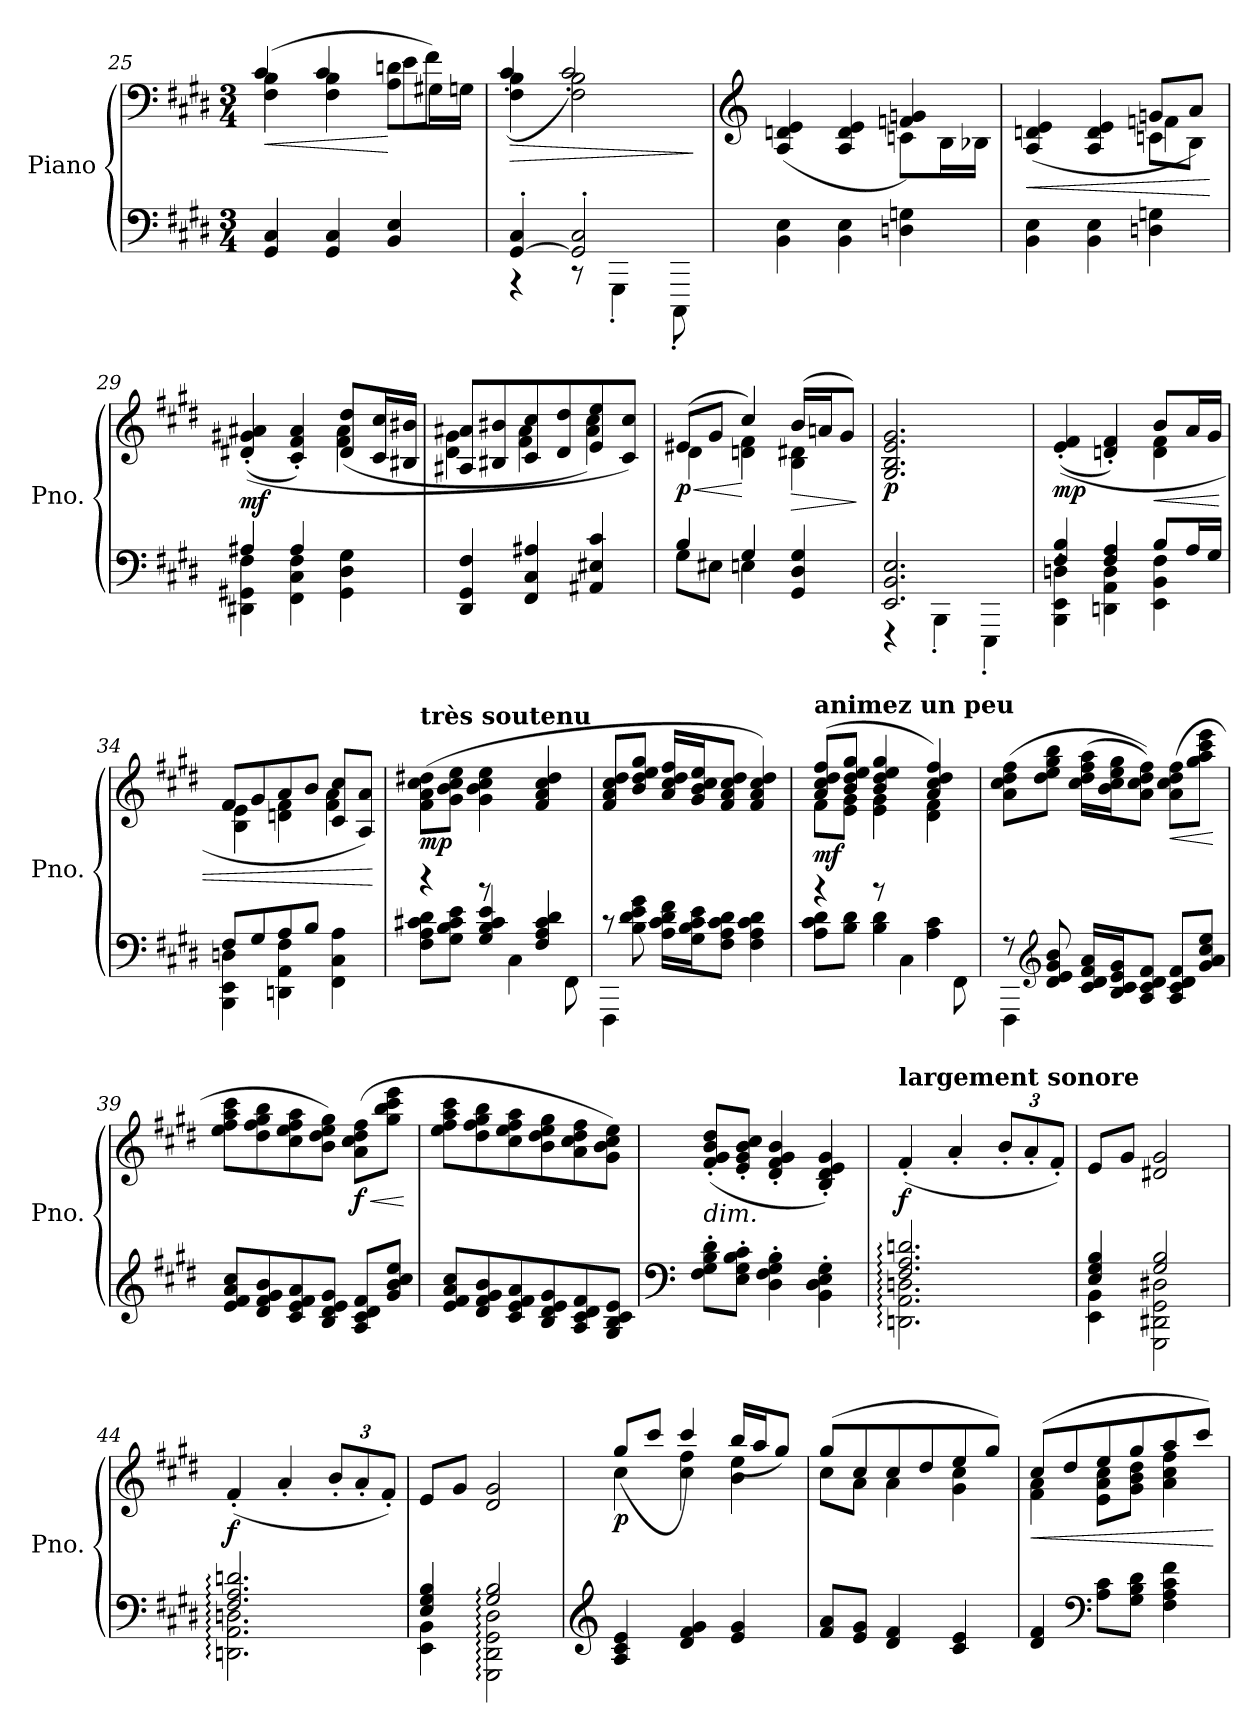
**kern	**kern	**dynam
*part1	*part1	*part1
*staff2	*staff1	*staff1/2
*I"Piano	*	*
*I'Pno.	*	*
!!LO:LB:g=z
*clefF4	*clefF4	*
*k[f#c#g#d#]	*k[f#c#g#d#]	*
*M3/4	*M3/4	*
=25	=25	=25
!	!	!LO:HP:b
*	*^	*
4GG#/ 4C#/	4F#\ 4B\	(<4c#/	<
4GG#/ 4C#/	4F#\ 4B\	4c#/	.
4BB/ 4E/	8A\ 8dn\L	8e\L	[
.	16G#X\L	8f#\J)	.
.	16Gn\JJ	.	.
=26	=26	=26	=26
*^	*	*	*
!	!	!	!	!LO:HP:b
[4GG#/'< 4C#/'<	4r	4F#\ 4B\	(<4c#'/	>
2GG#/]'< 2C#/'<	8r	2F#\ 2B\	2c#'/)	.
.	4GGG#'\	.	.	.
.	8CCC#'\	.	.	.
*v	*v	*	*	*
*	*v	*v	*
.	.	]
=27	=27	=27
*	*clefG2	*
*	*^	*
4BB\ 4E\	(>4A/ 4dn/ 4e/	2ryy	.
4BB\ 4E\	4A/ 4d/ 4e/	.	.
4Dn\ 4Gn\	4fn/ 4gn/)	8cn\L	.
.	.	16B\L	.
.	.	16B-X\JJ	.
=28	=28	=28	=28
!	!	!	!LO:HP:b
*	*	*^	*
4BB\ 4E\	(>4A/ 4dn/ 4e/	2ryy	2ryy	<
4BB\ 4E\	4A/ 4d/ 4e/	.	.	.
4Dn\ 4Gn\	8gn/L	8cn\L	4fn\	.
.	8a/J)	8B\J	.	.
*	*v	*v	*v	*
.	.	[
!!LO:LB:g=z
=29	=29	=29
*^	*^	*
!	!	!	!	!LO:DY:b
4DD#X\ 4GG#X\ 4F#\	4A#X/	(>(>4d#X/'> 4g#X/'> 4a#X/'>	2ryy	mf
4FF#\ 4C#\ 4F#\	4A#/	4c#/'> 4f#/'> 4a#/'>)	.	.
4GG#\ 4D#\ 4G#\	4ryy	8d#/ 8dd#/L	(<4f#\ 4a#\	.
.	.	16c#/ 16cc#/L	.	.
.	.	16B#X/ 16b#X/JJ	.	.
*v	*v	*	*	*
=30	=30	=30	=30
4DD#/ 4GG#/ 4F#/	8A#X/ 8a#X/L	4d#\ 4g#\	.
.	8B#X/ 8b#X/	.	.
4FF#/ 4C#/ 4A#X/	8c#/ 8cc#/	4f#\ 4a#\	.
.	8d#/ 8dd#/	.	.
4AA#X/ 4E#X/ 4c#/	8e/ 8ee/	4a#\ 4cc#\)	.
.	8c#/ 8cc#/J)	.	.
=31	=31	=31	=31
*^	*	*	*
!	!	!	!	!LO:HP:b
!	!	!	!	!LO:DY:n=1:b
8G#\L	4B/	(>8e#X/L	4d#\	< p
8E#X\J	.	8g#/J	.	.
4En\	4G#/	4cc#/)	4dn\ 4f#\	[
!	!	!	!	!LO:HP:b
4GG#/ 4D#/ 4G#/	4ryy	(>16b/LL	4B\ 4d#X\	>
.	.	16an/J	.	.
.	.	8g#/J)	.	.
*v	*v	*	*	*
*	*v	*v	*
.	.	]
=32	=32	=32
*^	*	*
!	!	!	!LO:DY:b
2.EE/ 2.BB/ 2.E/	4r	2.G#/ 2.B/ 2.e/ 2.g#/	p
.	4BBB'\	.	.
.	4EEE'\	.	.
!!LO:LB:g=z
=33	=33	=33	=33
*	*	*^	*
!	!	!	!	!LO:DY:b
4BBB\'< 4EE\'< 4Dn\'<	4F#/ 4B/	(>(>4e/'> 4f#/'>	2ryy	mp
4DDn\'< 4AA\'< 4D\'<	4F#/ 4A/	4dn/'> 4f#/'>)	.	.
!	!	!	!	!LO:HP:b
4EE\ 4BB\ 4F#\	8B/L	8b/L	4d\ 4f#\	<
.	16A/L	16a/L	.	.
.	16G#/JJ	16g#/JJ	.	.
=34	=34	=34	=34	=34
4BBB\ 4EE\ 4Dn\	8F#/L	8f#/L	4B\ 4e\	.
.	8G#/	8g#/	.	.
4DDn\ 4AA\ 4F#\	8A/	8a/	4dn\ 4f#\	.
.	8B/J	8b/J	.	.
4FF#\ 4C#\ 4A\	4ryy	8c#/ 8cc#/L	4f#\ 4a\	.
.	.	8A/ 8a/J)	.	.
*v	*v	*	*	*
*	*v	*v	*
.	.	[
=35	=35	=35
*^	*	*
!	!	!LO:TX:B:t=très soutenu	!
!	!	!	!LO:DY:b
4r	8F#\ 8A\ 8c#X\ 8d#\L	(>8f#\ 8a\ 8cc#\ 8dd#X\L	mp
.	8G#\ 8B\ 8c#\ 8e\J	8g#\ 8b\ 8cc#\ 8ee\J	.
8r	4G#/ 4B/ 4c#/ 4e/	4g#\ 4b\ 4cc#\ 4ee\	.
4C#\	.	.	.
.	4F#/ 4A/ 4c#/ 4d#/	4f#/ 4a/ 4cc#/ 4dd#/	.
8FF#\	.	.	.
!!LO:PB:g=z
=36	=36	=36	=36
8r	4FFF#\	8f#/ 8a/ 8cc#/ 8dd#/L	.
8B\ 8d#\ 8e\ 8g#\	.	8b/ 8dd#/ 8ee/ 8gg#/J	.
16A\ 16c#\ 16d#\ 16f#\LL	2ryy	16a/ 16cc#/ 16dd#/ 16ff#/LL	.
16G#\ 16B\ 16c#\ 16e\J	.	16g#/ 16b/ 16cc#/ 16ee/J	.
8F#\ 8A\ 8c#\ 8d#\J	.	8f#/ 8a/ 8cc#/ 8dd#/J	.
4F#\ 4A\ 4c#\ 4d#\	.	4f#/ 4a/ 4cc#/ 4dd#/)	.
=37	=37	=37	=37
*	*	*^	*
!	!	!LO:TX:B:t=animez un peu	!	!
!	!	!	!	!LO:DY:b
4r	8A\ 8c#\ 8d#\L	(>8a/ 8cc#/ 8dd#/ 8ff#/L	8f#\L	mf
.	8B\ 8d#\J	8b/ 8dd#/ 8ee/ 8gg#/J	8e\ 8g#\J	.
8r	4B\ 4d#\	4b/ 4dd#/ 4ee/ 4gg#/	4e\ 4g#\	.
4C#\	.	.	.	.
.	4A\ 4c#\	4a/ 4cc#/ 4dd#/ 4ff#/)	4d#\ 4f#\	.
8FF#\	.	.	.	.
*	*	*v	*v	*
=38	=38	=38	=38
8r	4FFF#\	(>8a\ 8cc#\ 8dd#\ 8ff#\L	.
*clefG2	*	*	*
8d#/ 8e/ 8g#/ 8b/	.	8dd#\ 8ee\ 8gg#\ 8bb\J	.
16c#/ 16d#/ 16f#/ 16a/LL	2ryy	(>16cc#\ 16dd#\ 16ff#\ 16aa\LL	.
16B/ 16c#/ 16e/ 16g#/J	.	16b\ 16cc#\ 16ee\ 16gg#\J	.
8A/ 8c#/ 8d#/ 8f#/J	.	8a\ 8cc#\ 8dd#\ 8ff#\J))	.
!	!	!	!LO:HP:b
8A/ 8c#/ 8d#/ 8f#/L	.	(>8a\ 8cc#\ 8dd#\ 8ff#\L	<
8g#/ 8a/ 8cc#/ 8ee/J	.	8gg#\ 8aa\ 8ccc#\ 8eee\J	.
*v	*v	*	*
.	.	[
!!LO:LB:g=z
=39	=39	=39
8e/ 8f#/ 8a/ 8cc#/L	8ee\ 8ff#\ 8aa\ 8ccc#\L	.
8d#/ 8f#/ 8g#/ 8b/	8dd#\ 8ff#\ 8gg#\ 8bb\	.
8c#/ 8e/ 8f#/ 8a/	8cc#\ 8ee\ 8ff#\ 8aa\	.
8B/ 8d#/ 8e/ 8g#/J	8b\ 8dd#\ 8ee\ 8gg#\J)	.
!	!	!LO:HP:b
!	!	!LO:DY:n=1:b
8A/ 8c#/ 8d#/ 8f#/L	(>8a\ 8cc#\ 8dd#\ 8ff#\L	< f
8g#/ 8b/ 8cc#/ 8ee/J	8gg#\ 8bb\ 8ccc#\ 8eee\J	.
.	.	[
=40	=40	=40
8e/ 8f#/ 8a/ 8cc#/L	8ee\ 8ff#\ 8aa\ 8ccc#\L	.
8d#/ 8f#/ 8g#/ 8b/	8dd#\ 8ff#\ 8gg#\ 8bb\	.
8c#/ 8e/ 8f#/ 8a/	8cc#\ 8ee\ 8ff#\ 8aa\	.
8B/ 8d#/ 8e/ 8g#/	8b\ 8dd#\ 8ee\ 8gg#\	.
8A/ 8c#/ 8d#/ 8f#/	8a\ 8cc#\ 8dd#\ 8ff#\	.
8G#/ 8B/ 8c#/ 8e/J	8g#\ 8b\ 8cc#\ 8ee\J)	.
=41	=41	=41
*clefF4	*	*
!	!LO:TX:b:i:t=dim.	!
8F#\' 8G#\' 8B\' 8d#\'L	(<8f#/' 8g#/' 8b/' 8dd#/'L	.
8E\' 8G#\' 8B\' 8c#\'J	8e/' 8g#/' 8b/' 8cc#/'J	.
4D#\' 4F#\' 4G#\' 4B\'	4d#/' 4f#/' 4g#/' 4b/'	.
4BB\' 4D#\' 4E\' 4G#\'	4B/' 4d#/' 4e/' 4g#/')	.
!!LO:LB:g=z
=42	=42	=42
*^	*	*
!	!	!LO:TX:B:t=largement sonore	!
!	!	!	!LO:DY:b
2.DDn\: 2.AA\: 2.Dn\:	2.F#/: 2.A/: 2.dn/:	(<4f#:'/	f
.	.	4a'/	.
*	*	*Xbrackettup	*
.	.	12b'/L	.
.	.	12a'/	.
.	.	12f#'/J)	.
=43	=43	=43	=43
4EE\ 4BB\	4E/ 4G#/ 4B/	8e/L	.
.	.	8g#/J	.
2G#/ 2B/	2GGG#\ 2DD#X\ 2GG#\ 2D#X\	2d#X/ 2g#/	.
=44	=44	=44	=44
!	!	!	!LO:DY:b
2.DDn\: 2.AA\: 2.Dn\:	2.F#/: 2.A/: 2.dn/:	(<4f#'/	f
.	.	4a'/	.
.	.	12b'/L	.
.	.	12a'/	.
.	.	12f#'/J)	.
=45	=45	=45	=45
4EE\ 4BB\	4E/ 4G#/ 4B/	8e/L	.
.	.	8g#/J	.
2G#/: 2B/:	2GGG#\: 2DD#\: 2GG#\: 2D#\:	2d#/ 2g#/	.
*v	*v	*	*
!!LO:LB:g=z
=46	=46	=46
*clefG2	*	*
*^	*^	*
!	!	!	!	!LO:DY:b
*v	*v	*	*	*
4A/ 4c#/ 4e/	4cc#\	(<8gg#/L	p
.	.	8ccc#/J	.
4d#/ 4f#/ 4g#/	4cc#\ 4ff#\	4ccc#/)	.
4e/ 4g#/	4b\ 4ee\	(<16bb/LL	.
.	.	16aa/J	.
.	.	8gg#/J)	.
=47	=47	=47	=47
8f#/ 8a/L	(>8gg#/L	8cc#\L	.
8e/ 8g#/J	8cc#/	8a\J	.
4d#/ 4f#/	8cc#/	4a\	.
.	8dd#/	.	.
4c#/ 4e/	8ee/	4g#\ 4cc#\	.
.	8gg#/J)	.	.
=48	=48	=48	=48
!	!	!	!LO:HP:b
4d#/ 4f#/	(>8cc#/L	4f#\ 4a\	<
.	8dd#/	.	.
*clefF4	*	*	*
8A\ 8c#\L	8ee/	8e\ 8a\ 8cc#\L	.
8G#\ 8B\ 8d#\J	8gg#/	8g#\ 8b\ 8dd#\J	.
4F#\ 4A\ 4c#\ 4f#\	8aa/	4a\ 4cc#\ 4ff#\	.
.	8ccc#/J)	.	.
*	*v	*v	*
.	.	[
=	=	=
*-	*-	*-
